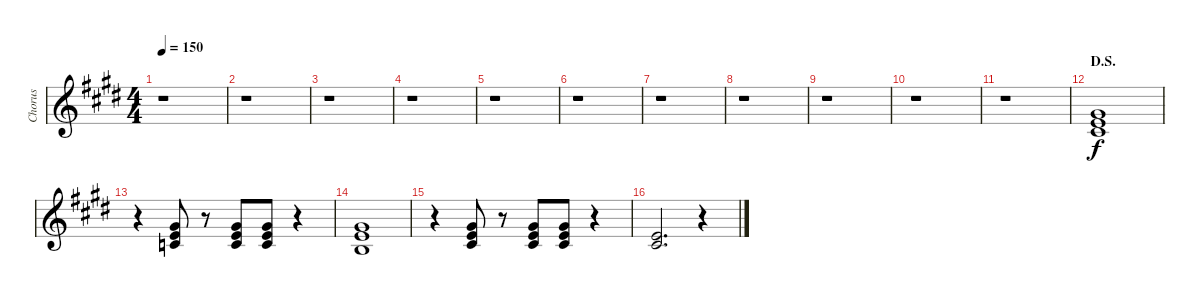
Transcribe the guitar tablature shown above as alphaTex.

\track ("Chorus" "Chorus") {instrument pad4choir}
\staff {score}
\tuning (E4 B3 G3 D3 A2 E2 B1) {hide}
\ts (4 4)
\tempo 150
\clef g2
\ks e
r.1{dy f} |
r.1 |
r.1 |
r.1 |
r.1 |
r.1 |
r.1 |
r.1 |
r.1 |
r.1 |
r.1 |
\section ("" "D.S.")
(4.1 5.2 6.3).1 |
r.4 (4.1 5.2 5.3).8 r.8 (4.1 5.2 5.3).8 (4.1 5.2 5.3).8 r.4 |
(4.1 5.2 4.3).1 |
r.4 (4.1 5.2 6.3).8 r.8 (4.1 5.2 6.3).8 (4.1 5.2 6.3).8 r.4 |
(0.1 2.2).2{d} r.4
